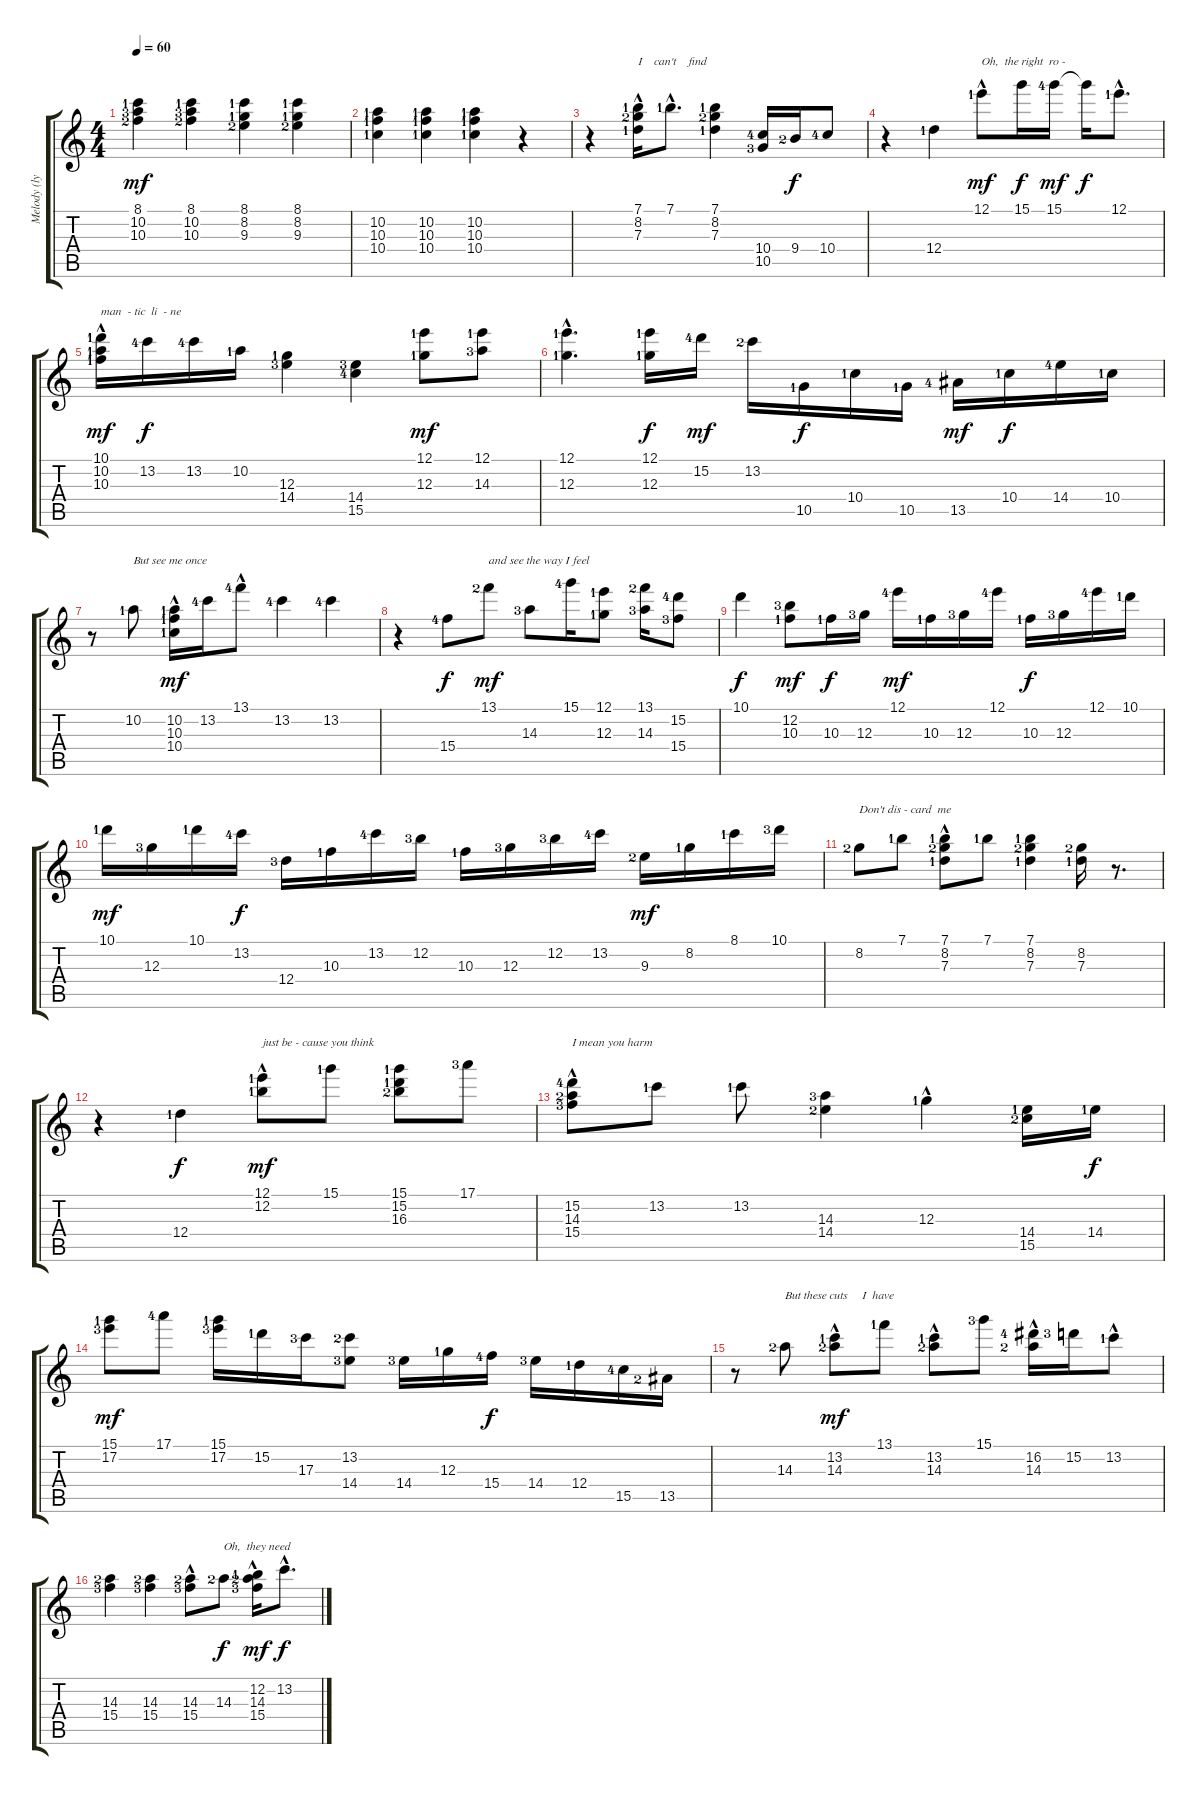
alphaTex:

\track ("Melody (lyrics/l.h. fingering)" "Melody (ly") {instrument electricguitarjazz}
\staff {score tabs}
\tuning (E4 B3 G3 D3 A2 E2) {hide}
\ts (4 4)
\tempo 60
\clef g2
\ks c
(8.1{lf 2} 10.2{lf 4} 10.3{lf 3}).4{dy mf} (8.1{lf 2} 10.2{lf 4} 10.3{lf 3}).4 (8.1{lf 2} 8.2{lf 2} 9.3{lf 3}).4 (8.1{lf 2} 8.2{lf 2} 9.3{lf 3}).4 |
(10.2{lf 2} 10.3{lf 2} 10.4{lf 2}).4 (10.2{lf 2} 10.3{lf 2} 10.4{lf 2}).4 (10.2{lf 2} 10.3{lf 2} 10.4{lf 2}).4 r.4 |
r.4 (7.1{lf 2} 8.2{hac lf 3} 7.3{hac lf 2}).16{txt "I    can't    find"} 7.1{hac lf 2}.8{d} (7.1{lf 2} 8.2{lf 3} 7.3{lf 2}).4 (10.4{lf 5} 10.5{lf 4}).16 9.4{lf 3}.16{dy f} 10.4{lf 5}.8 |
r.4 12.4{lf 2}.4 12.1{hac lf 2}.8{txt "Oh,  the right  ro - " dy mf} 15.1.16{dy f} 15.1{lf 5}.16{dy mf} 15.1{t}.16{dy f} 12.1{hac lf 2}.8{d} |
(10.1{lf 2} 10.2{lf 2} 10.3{hac lf 2}).16{txt "man  - tic  li  - ne" dy mf} 13.2{lf 5}.16{dy f} 13.2{lf 5}.16 10.2{lf 2}.16 (12.3{lf 2} 14.4{lf 4}).4 (14.4{lf 4} 15.5{lf 5}).4 (12.1{lf 2} 12.3{lf 2}).8{dy mf} (12.1{lf 2} 14.3{lf 4}).8 |
(12.1{hac lf 2} 12.3{hac lf 2}).4{d} (12.1{lf 2} 12.3{lf 2}).16{dy f} 15.2{lf 5}.16{dy mf} 13.2{lf 3}.16 10.5{lf 2}.16{dy f} 10.4{lf 2}.16 10.5{lf 2}.16 13.5{lf 5}.16{dy mf} 10.4{lf 2}.16{dy f} 14.4{lf 5}.16 10.4{lf 2}.16 |
r.8 10.2{lf 2}.8{txt "But see me once"} (10.2{lf 2} 10.3{lf 2} 10.4{hac lf 2}).16{dy mf} 13.2{lf 5}.16 13.1{hac lf 5}.8 13.2{lf 5}.4 13.2{lf 5}.4 |
r.4 15.4{lf 5}.8{dy f} 13.1{lf 3}.8{txt "and see the way I feel" dy mf} 14.3{lf 4}.8 15.1{lf 5}.16 (12.1{lf 2} 12.3{lf 2}).8 (13.1{lf 3} 14.3{lf 4}).16 (15.2{lf 5} 15.4{lf 4}).8 |
10.1.4{dy f} (12.2{lf 4} 10.3{lf 2}).8{dy mf} 10.3{lf 2}.16{dy f} 12.3{lf 4}.16 12.1{lf 5}.16{dy mf} 10.3{lf 2}.16 12.3{lf 4}.16 12.1{lf 5}.16 10.3{lf 2}.16{dy f} 12.3{lf 4}.16 12.1{lf 5}.16 10.1{lf 2}.16 |
10.1{lf 2}.16{dy mf} 12.3{lf 4}.16 10.1{lf 2}.16 13.2{lf 5}.16{dy f} 12.4{lf 4}.16 10.3{lf 2}.16 13.2{lf 5}.16 12.2{lf 4}.16 10.3{lf 2}.16 12.3{lf 4}.16 12.2{lf 4}.16 13.2{lf 5}.16 9.3{lf 3}.16{dy mf} 8.2{lf 2}.16 8.1{lf 2}.16 10.1{lf 4}.16 |
8.2{lf 3}.8{txt "Don't dis - card  me"} 7.1{lf 2}.8 (7.1{lf 2} 8.2{hac lf 3} 7.3{hac lf 2}).8 7.1{lf 2}.8 (7.1{lf 2} 8.2{lf 3} 7.3{lf 2}).4 (8.2{lf 3} 7.3{lf 2}).16 r.8{d} |
r.4 12.4{lf 2}.4{dy f} (12.1{lf 2} 12.2{hac lf 2}).8{txt "just be - cause you think" dy mf} 15.1{lf 2}.8 (15.1{lf 2} 15.2{lf 2} 16.3{lf 3}).8 17.1{lf 4}.8 |
(15.2{lf 5} 14.3{hac lf 3} 15.4{hac lf 4}).8{txt "I mean you harm"} 13.2{lf 2}.8 13.2{lf 2}.8 (14.3{lf 4} 14.4{lf 3}).4 12.3{hac lf 2}.4 (14.4{lf 2} 15.5{lf 3}).16 14.4{lf 2}.16{dy f} |
(15.1{lf 2} 17.2{lf 4}).8{dy mf} 17.1{lf 5}.8 (15.1{lf 2} 17.2{lf 4}).16 15.2{lf 2}.16 17.3{lf 4}.16 (13.2{lf 3} 14.4{lf 4}).8 14.4{lf 4}.16 12.3{lf 2}.16 15.4{lf 5}.16{dy f} 14.4{lf 4}.16 12.4{lf 2}.16 15.5{lf 5}.16 13.5{lf 3}.16 |
r.8 14.3{lf 3}.8{txt "But these cuts     I  have"} (13.2{hac lf 2} 14.3{lf 3}).8{dy mf} 13.1{lf 2}.8 (13.2{hac lf 2} 14.3{lf 3}).8 15.1{lf 4}.8 (16.2{lf 5} 14.3{hac lf 3}).16 15.2{lf 4}.16 13.2{hac lf 2}.8 |
(14.3{lf 3} 15.4{lf 4}).4 (14.3{lf 3} 15.4{lf 4}).4 (14.3{hac lf 3} 15.4{lf 4}).8 14.3{lf 3}.8{txt "Oh,  they need" dy f} (12.2{lf 2} 14.3{hac lf 3} 15.4{lf 4}).16{dy mf} 13.2{hac}.8{d dy f}
